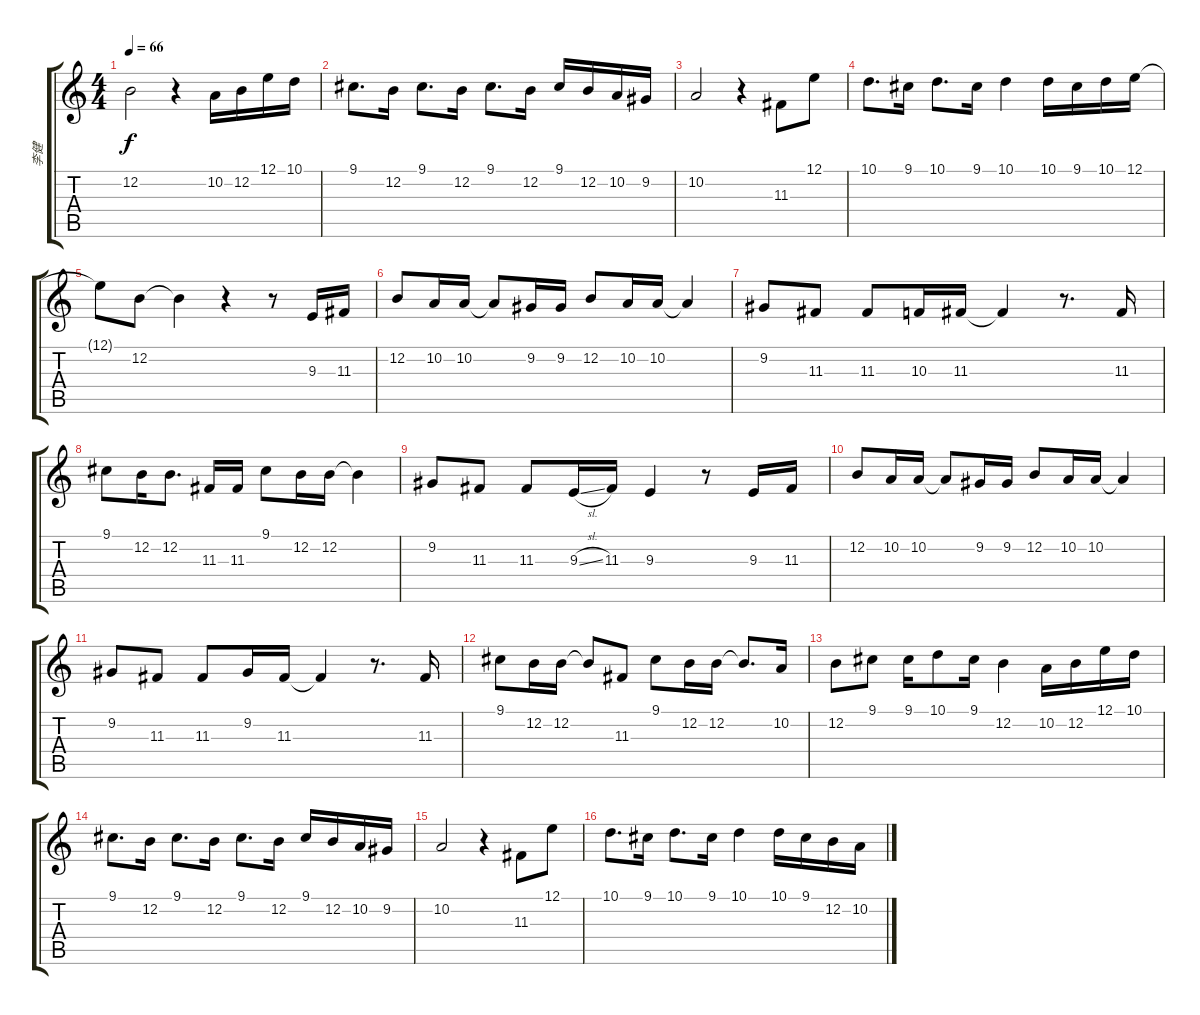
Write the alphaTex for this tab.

\track ("李健" "李健") {instrument fx7echoes}
\staff {score tabs}
\tuning (E4 B3 G3 D3 A2 E2) {hide}
\ts (4 4)
\tempo 66
\clef g2
\ks c
12.2.2{dy f} r.4 10.2.16 12.2.16 12.1.16 10.1.16 |
9.1.8{d} 12.2.16 9.1.8{d} 12.2.16 9.1.8{d} 12.2.16 9.1.16 12.2.16 10.2.16 9.2.16 |
10.2.2 r.4 11.3.8 12.1.8 |
10.1.8{d} 9.1.16 10.1.8{d} 9.1.16 10.1.4 10.1.16 9.1.16 10.1.16 12.1.16 |
12.1{t}.8 12.2.8 12.2{t}.4 r.4 r.8 9.3.16 11.3.16 |
12.2.8 10.2.16 10.2.16 10.2{t}.8 9.2.16 9.2.16 12.2.8 10.2.16 10.2.16 10.2{t}.4 |
9.2.8 11.3.8 11.3.8 10.3.16 11.3.16 11.3{t}.4 r.8{d} 11.3.16 |
9.1.8 12.2.16 12.2.8{d} 11.3.16 11.3.16 9.1.8 12.2.16 12.2.16 12.2{t}.4 |
9.2.8 11.3.8 11.3.8 9.3{sl}.16 11.3.16 9.3.4 r.8 9.3.16 11.3.16 |
12.2.8 10.2.16 10.2.16 10.2{t}.8 9.2.16 9.2.16 12.2.8 10.2.16 10.2.16 10.2{t}.4 |
9.2.8 11.3.8 11.3.8 9.2.16 11.3.16 11.3{t}.4 r.8{d} 11.3.16 |
9.1.8 12.2.16 12.2.16 12.2{t}.8 11.3.8 9.1.8 12.2.16 12.2.16 12.2{t}.8{d} 10.2.16 |
12.2.8 9.1.8 9.1.16 10.1.8 9.1.16 12.2.4 10.2.16 12.2.16 12.1.16 10.1.16 |
9.1.8{d} 12.2.16 9.1.8{d} 12.2.16 9.1.8{d} 12.2.16 9.1.16 12.2.16 10.2.16 9.2.16 |
10.2.2 r.4 11.3.8 12.1.8 |
10.1.8{d} 9.1.16 10.1.8{d} 9.1.16 10.1.4 10.1.16 9.1.16 12.2.16 10.2.16
